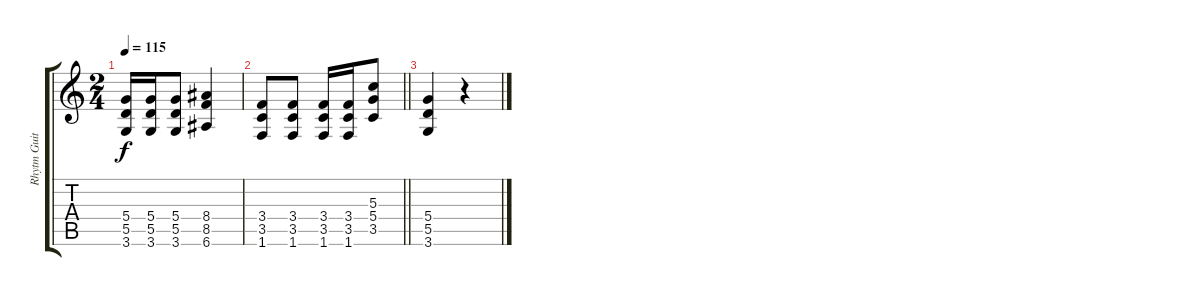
\track ("Rhytm Guitar" "Rhytm Guit") {instrument distortionguitar}
\staff {score tabs}
\tuning (E4 B3 G3 D3 A2 E2) {hide}
\ts (2 4)
\tempo 115
\clef g2
\ks c
(5.4 5.5 3.6).16{dy f} (5.4 5.5 3.6).16 (5.4 5.5 3.6).8 (8.4 8.5 6.6).4 |
\barLineRight lightlight
(3.4 3.5 1.6).8 (3.4 3.5 1.6).8 (3.4 3.5 1.6).16 (3.4 3.5 1.6).16 (5.3 5.4 3.5).8 |
(5.4 5.5 3.6).4 r.4
